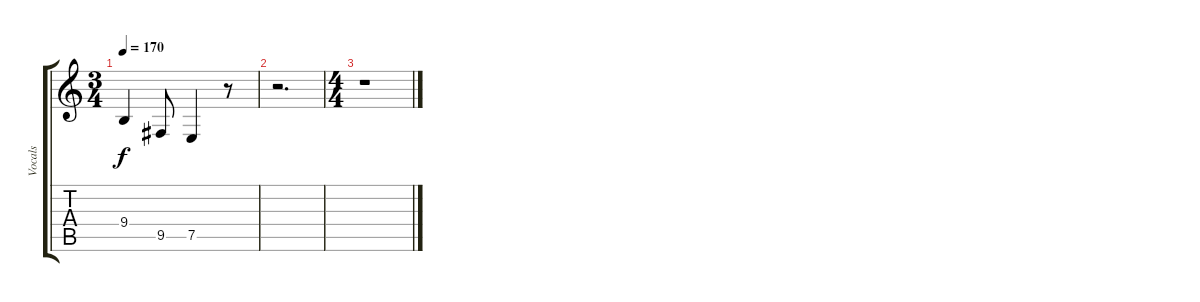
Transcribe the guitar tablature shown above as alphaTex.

\track ("Vocals" "Vocals") {instrument choiraahs}
\staff {score tabs}
\tuning (E4 B3 G3 D3 A2 E2) {hide}
\ts (3 4)
\tempo 170
\clef g2
\ks c
9.4.4{dy f} 9.5.8 7.5.4 r.8 |
r.2{d} |
\ts (4 4)
r.1
